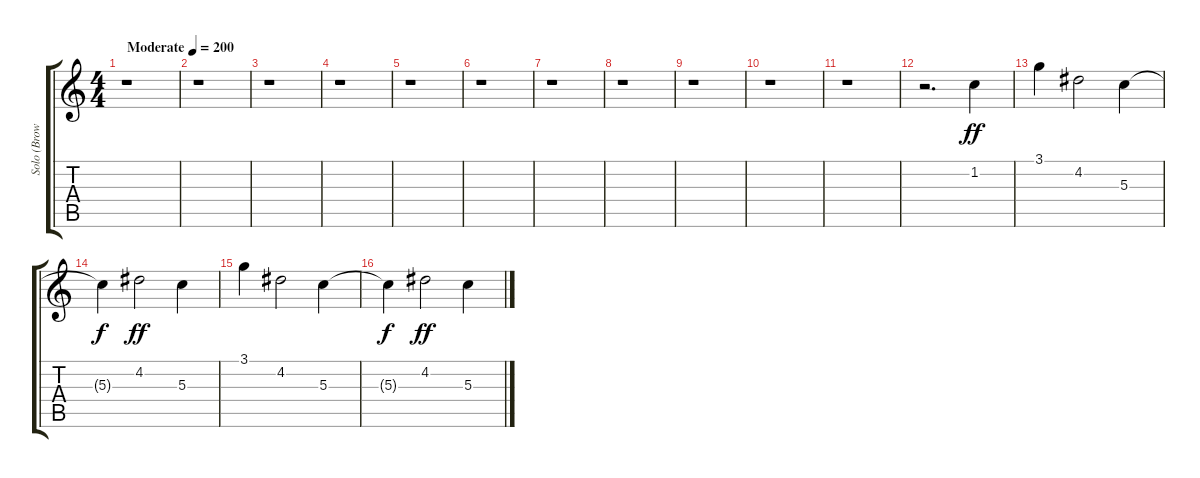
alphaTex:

\track ("Solo (Brownsound)" "Solo (Brow") {instrument overdrivenguitar}
\staff {score tabs}
\tuning (E4 B3 G3 D3 A2 E2) {hide}
\ts (4 4)
\tempo (200 "Moderate")
\clef g2
\ks c
r.1{dy ff instrument overdrivenguitar} |
r.1 |
r.1 |
r.1 |
r.1 |
r.1 |
r.1 |
r.1 |
r.1 |
r.1 |
r.1 |
r.2{d} 1.2.4 |
3.1.4 4.2.2 5.3.4 |
5.3{t}.4{dy f} 4.2.2{dy ff} 5.3.4 |
3.1.4 4.2.2 5.3.4 |
5.3{t}.4{dy f} 4.2.2{dy ff} 5.3.4
